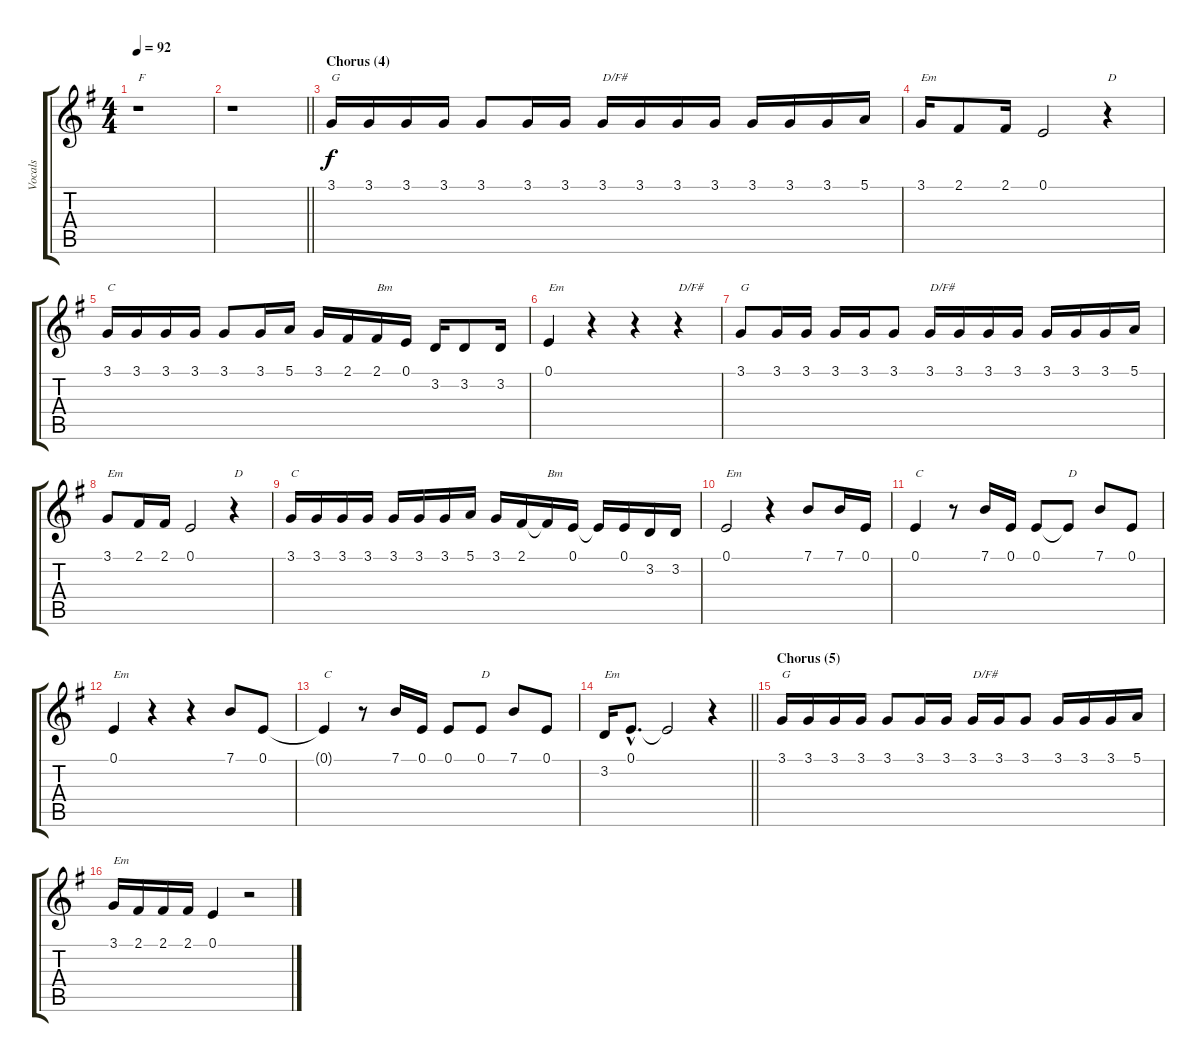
\track ("Vocals" "Vocals") {instrument sopranosax}
\staff {score tabs}
\tuning (E4 B3 G3 D3 A2 E2) {hide}
\ts (4 4)
\tempo 92
\clef g2
\ks g
r.1{txt "F" dy f} |
\barLineRight lightlight
r.1 |
\section ("" "Chorus (4)")
3.1.16{txt "G"} 3.1.16 3.1.16 3.1.16 3.1.8 3.1.16 3.1.16 3.1.16{txt "D/F#"} 3.1.16 3.1.16 3.1.16 3.1.16 3.1.16 3.1.16 5.1.16 |
3.1.16{txt "Em"} 2.1.8 2.1.16 0.1.2 r.4{txt "D"} |
3.1.16{txt "C"} 3.1.16 3.1.16 3.1.16 3.1.8 3.1.16 5.1.16 3.1.16 2.1.16 2.1.16{txt "Bm"} 0.1.16 3.2.16 3.2.8 3.2.16 |
0.1.4{txt "Em"} r.4 r.4 r.4{txt "D/F#"} |
3.1.8{txt "G"} 3.1.16 3.1.16 3.1.16 3.1.16 3.1.8 3.1.16{txt "D/F#"} 3.1.16 3.1.16 3.1.16 3.1.16 3.1.16 3.1.16 5.1.16 |
3.1.8{txt "Em"} 2.1.16 2.1.16 0.1.2 r.4{txt "D"} |
3.1.16{txt "C"} 3.1.16 3.1.16 3.1.16 3.1.16 3.1.16 3.1.16 5.1.16 3.1.16 2.1.16 2.1{t}.16{txt "Bm"} 0.1.16 0.1{t}.16 0.1.16 3.2.16 3.2.16 |
0.1.2{txt "Em"} r.4 7.1.8 7.1.16 0.1.16 |
0.1.4{txt "C"} r.8 7.1.16 0.1.16 0.1.8 0.1{t}.8{txt "D"} 7.1.8 0.1.8 |
0.1.4{txt "Em"} r.4 r.4 7.1.8 0.1.8 |
0.1{t}.4{txt "C"} r.8 7.1.16 0.1.16 0.1.8 0.1.8{txt "D"} 7.1.8 0.1.8 |
\barLineRight lightlight
3.2.16{txt "Em"} 0.1{hac}.8{d} 0.1{t}.2 r.4 |
\section ("" "Chorus (5)")
3.1.16{txt "G"} 3.1.16 3.1.16 3.1.16 3.1.8 3.1.16 3.1.16 3.1.16{txt "D/F#"} 3.1.16 3.1.8 3.1.16 3.1.16 3.1.16 5.1.16 |
3.1.16{txt "Em"} 2.1.16 2.1.16 2.1.16 0.1.4 r.2
